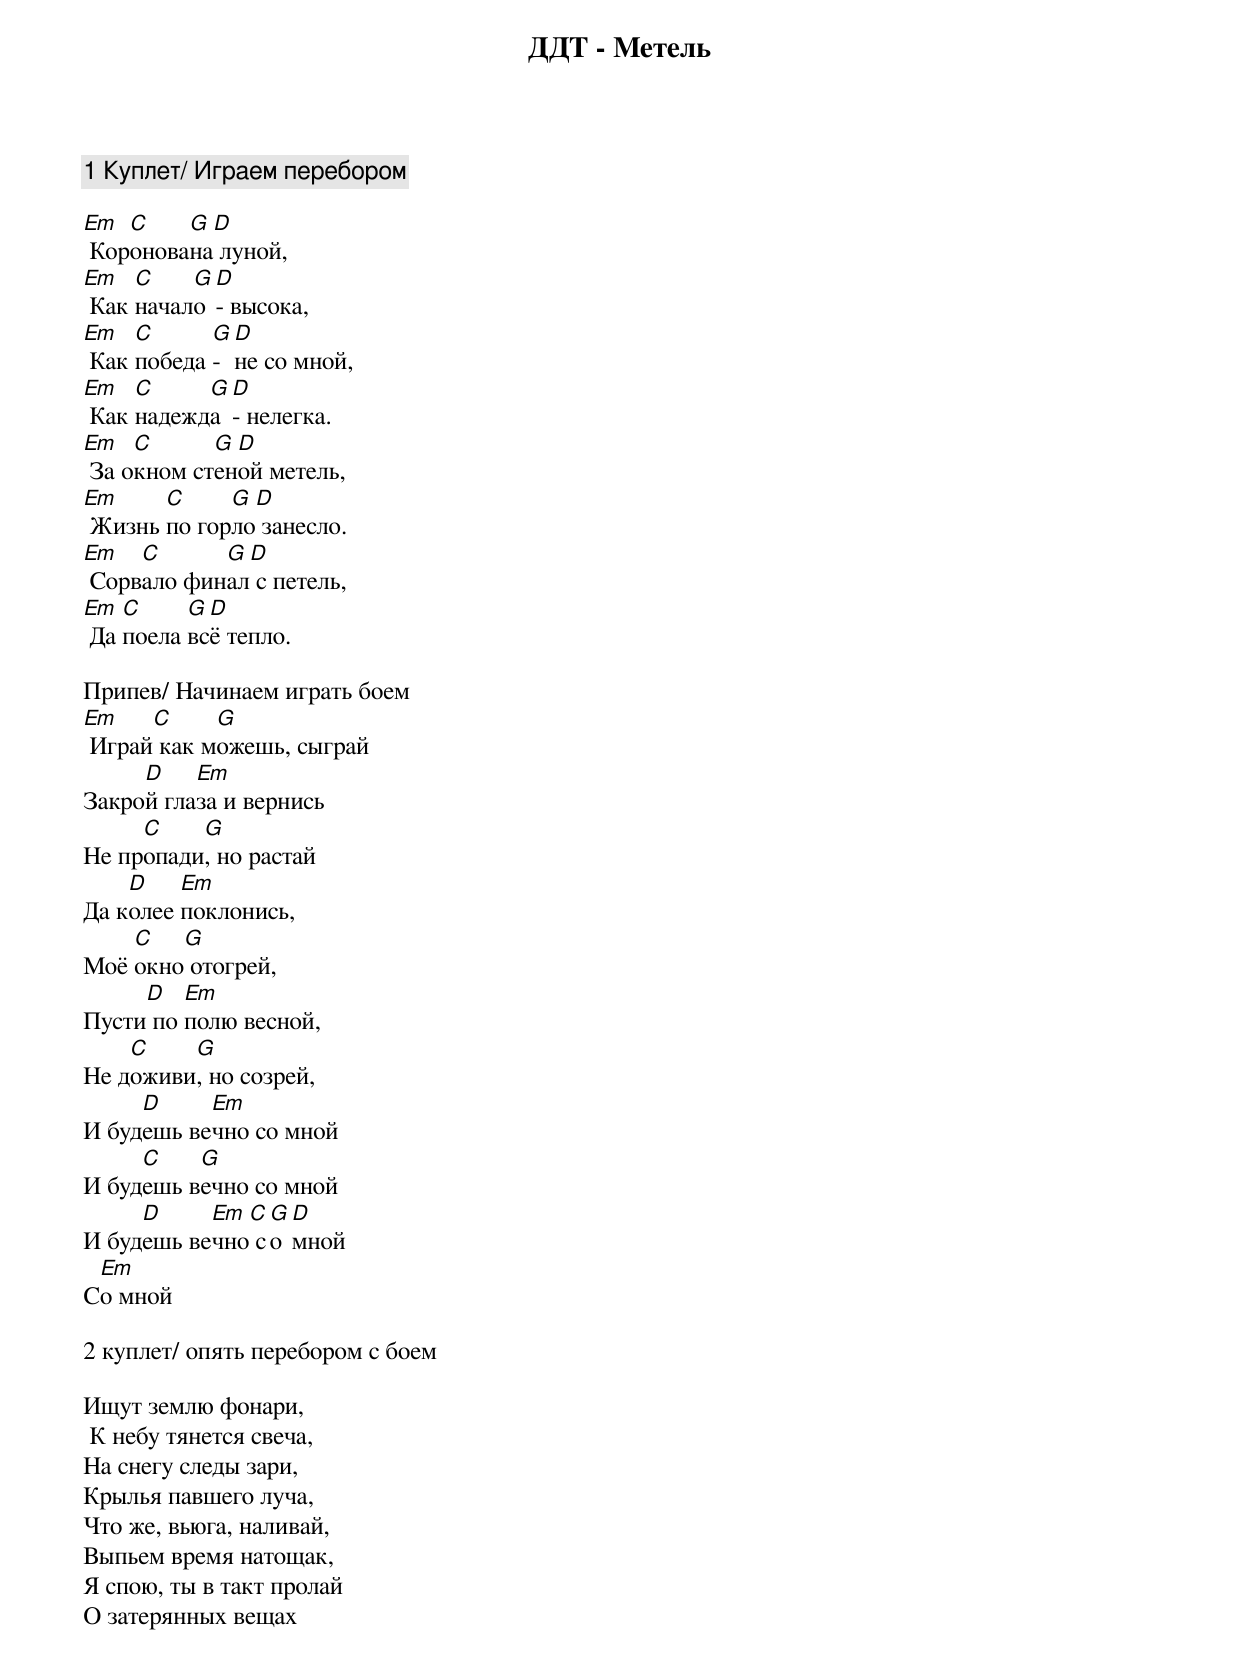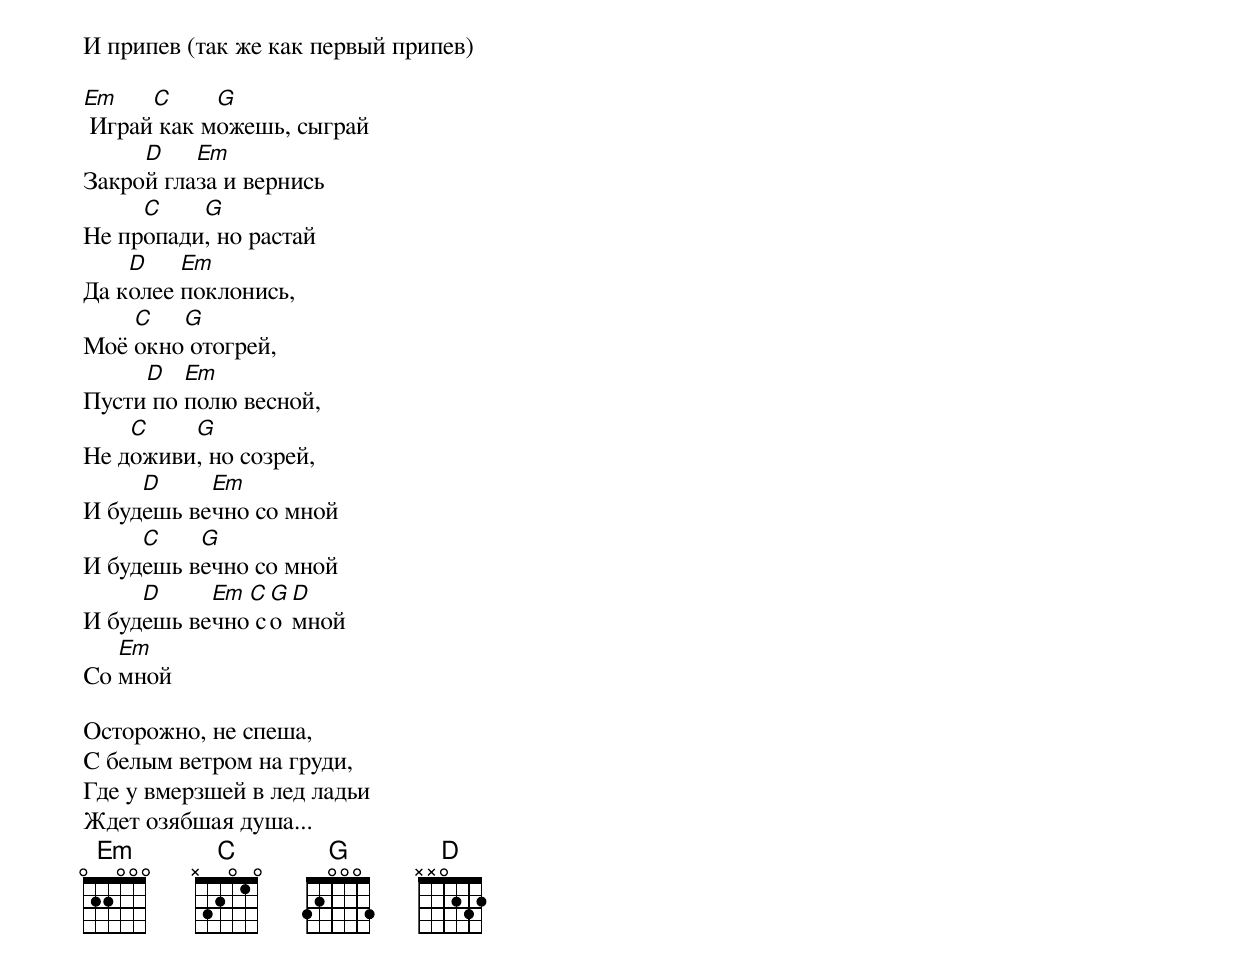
 ДДТ - Метель

1 Куплет/ Играем перебором

Em  C    G D
 Коронована луной,
Em   C    G D
 Как начало - высока,
Em   C      G D
 Как победа - не со мной,
Em   C     G D
 Как надежда - нелегка.
Em   C      G D
 За окном стеной метель,
Em     C     G D
 Жизнь по горло занесло.
Em   C      G D
 Сорвало финал с петель,
Em  C     G D
 Да поела всё тепло.

Припев/ Начинаем играть боем
Em    C     G
 Играй как можешь, сыграй
     D    Em
Закрой глаза и вернись
     C    G
Не пропади, но растай
    D    Em
Да колее поклонись,
    C   G
Моё окно отогрей,
     D   Em
Пусти по полю весной,
    C    G
Не доживи, но созрей,
     D     Em
И будешь вечно со мной
     C    G
И будешь вечно со мной
     D     Em C G D
И будешь вечно со мной
 Em
Со мной

2 куплет/ опять перебором с боем

Ищут землю фонари,
 К небу тянется свеча,
На снегу следы зари,
Крылья павшего луча,
Что же, вьюга, наливай,
Выпьем время натощак,
Я спою, ты в такт пролай
О затерянных вещах

И припев (так же как первый припев)

Em    C     G
 Играй как можешь, сыграй
     D    Em
Закрой глаза и вернись
     C    G
Не пропади, но растай
    D    Em
Да колее поклонись,
    C   G
Моё окно отогрей,
     D   Em
Пусти по полю весной,
    C    G
Не доживи, но созрей,
     D     Em
И будешь вечно со мной
     C    G
И будешь вечно со мной
     D     Em C G D
И будешь вечно со мной
   Em
Со мной

Осторожно, не спеша,
С белым ветром на груди,
Где у вмерзшей в лед ладьи
Ждет озябшая душа...
